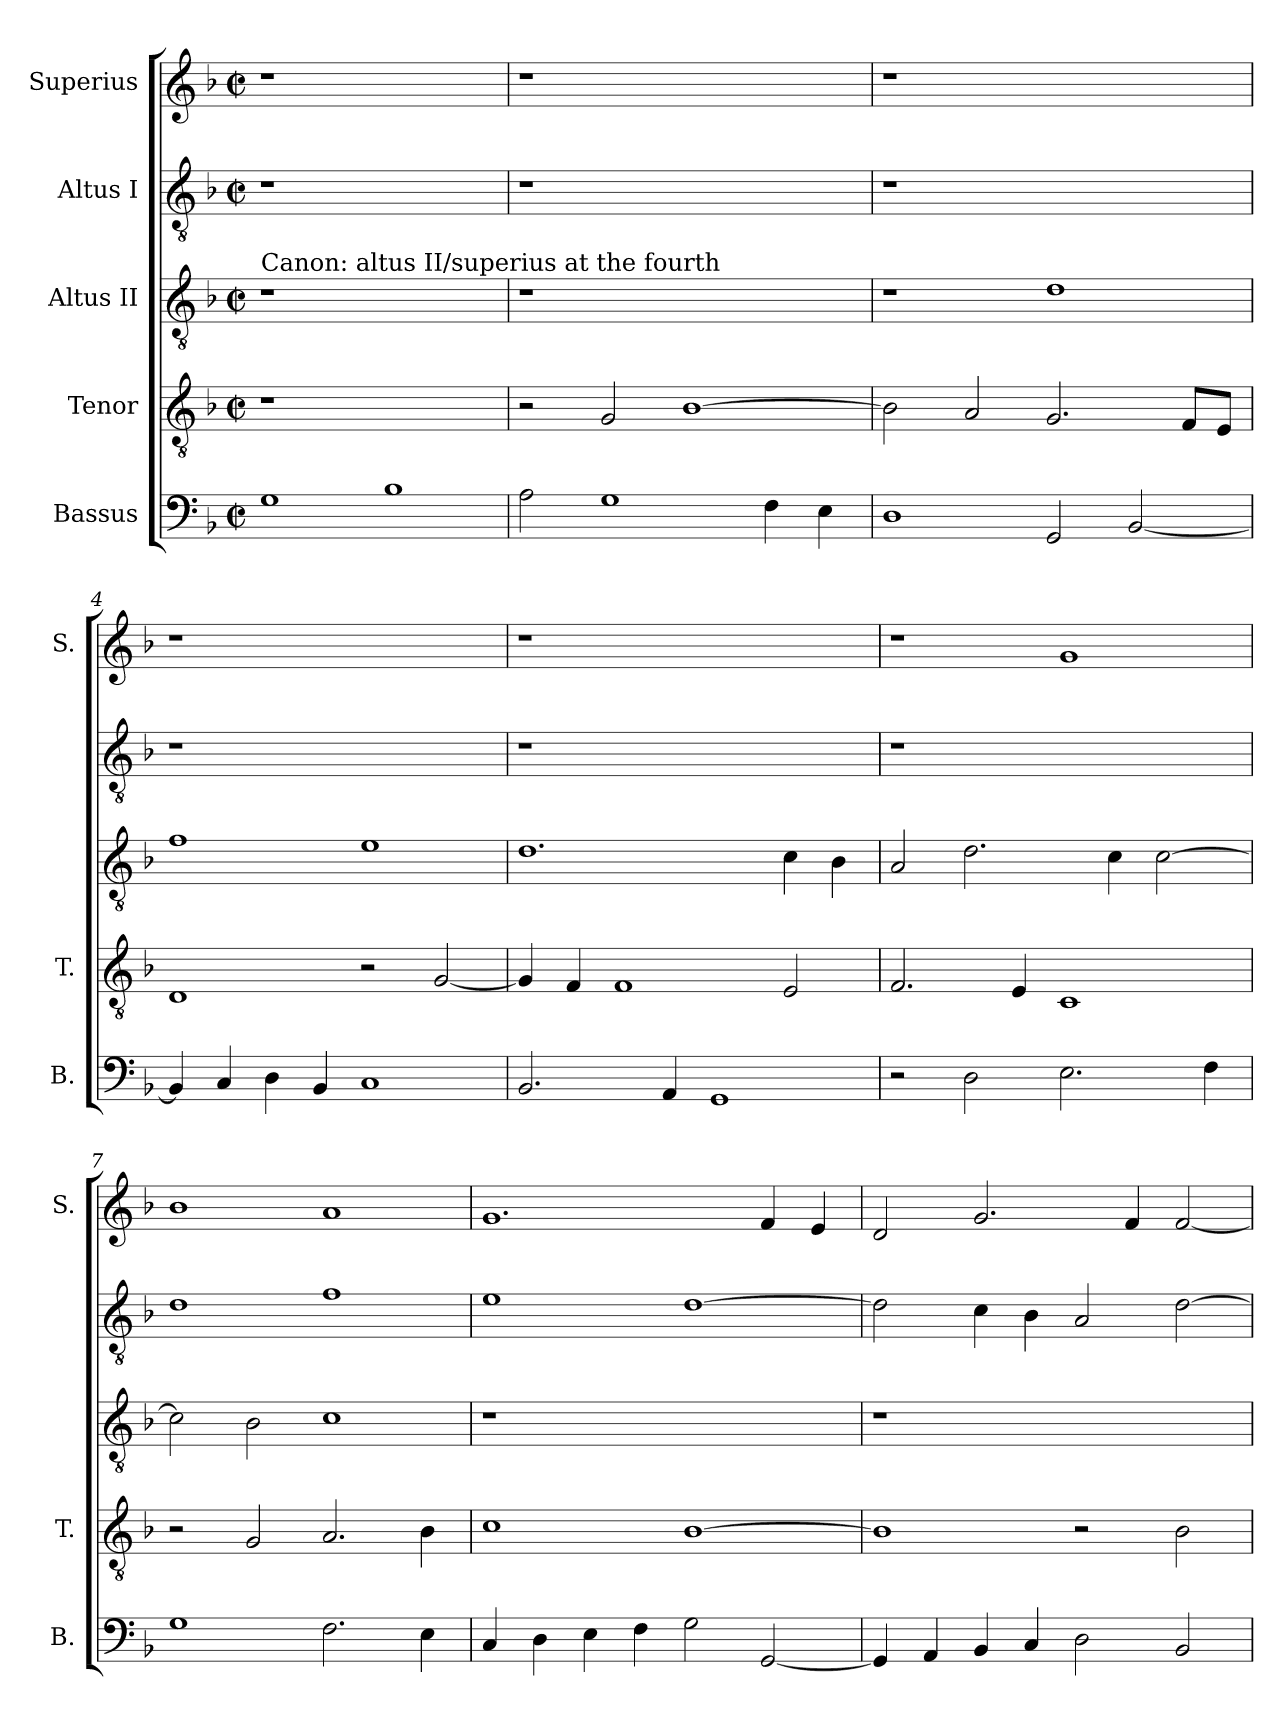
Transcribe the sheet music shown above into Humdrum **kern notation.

**kern	**kern	**kern	**kern	**kern
*part5	*part4	*part3	*part2	*part1
*staff5	*staff4	*staff3	*staff2	*staff1
*I"Bassus	*I"Tenor	*I"Altus II	*I"Altus I	*I"Superius
*I'B.	*I'T.	*	*	*I'S.
!!LO:PB:g=z
*clefF4	*clefGv2	*clefGv2	*clefGv2	*clefG2
*	*ITrd7c12	*ITrd7c12	*ITrd7c12	*
*k[b-]	*k[b-]	*k[b-]	*k[b-]	*k[b-]
*F:	*F:	*F:	*F:	*F:
*M2/2	*M2/2	*M2/2	*M2/2	*M2/2
*met(c|)	*met(c|)	*met(c|)	*met(c|)	*met(c|)
=1	=1	=1	=1	=1
!	!	!LO:TX:a:t=Canon&colon; altus II/superius at the fourth	!	!
!	!LO:N:vis=1	!LO:N:vis=1	!LO:N:vis=1	!LO:N:vis=1
1Gi	1r	1r	1r	1r
1B-i	1ryy	1ryy	1ryy	1ryy
=2	=2	=2	=2	=2
!	!	!LO:N:vis=1	!LO:N:vis=1	!LO:N:vis=1
2Ai\	2r	1r	1r	1r
1Gi	2GGi/	.	.	.
.	[>1BB-i	1ryy	1ryy	1ryy
4Fi\	.	.	.	.
4Ei\	.	.	.	.
=3	=3	=3	=3	=3
!	!	!	!LO:N:vis=1	!LO:N:vis=1
1Di	2BB-i\]	1r	1r	1r
.	2AAi/	.	.	.
2GGi/	2.GGi/	1Di	1ryy	1ryy
[<2BB-i/	.	.	.	.
.	8FFi/L	.	.	.
.	8EEi/J	.	.	.
=4	=4	=4	=4	=4
!	!	!	!LO:N:vis=1	!LO:N:vis=1
4BB-i/]	1DDi	1Fi	1r	1r
4Ci/	.	.	.	.
4Di\	.	.	.	.
4BB-i/	.	.	.	.
1Ci	2r	1Ei	1ryy	1ryy
.	[<2GGi/	.	.	.
=5	=5	=5	=5	=5
!	!	!	!LO:N:vis=1	!LO:N:vis=1
2.BB-i/	4GGi/]	1.Di	1r	1r
.	4FFi/	.	.	.
.	1FFi	.	.	.
4AAi/	.	.	.	.
1GGi	.	.	1ryy	1ryy
.	2EEi/	4Ci\	.	.
.	.	4BB-i\	.	.
!!LO:LB:g=z
=6	=6	=6	=6	=6
!	!	!	!LO:N:vis=1	!
2r	2.FFi/	2AAi/	1r	1r
2Di\	.	2.Di\	.	.
.	4EEi/	.	.	.
2.Ei\	1CCi	.	1ryy	1gi
.	.	4Ci\	.	.
.	.	[>2Ci\	.	.
4Fi\	.	.	.	.
=7	=7	=7	=7	=7
1Gi	2r	2Ci\]	1Di	1b-i
.	2GGi/	2BB-i\	.	.
2.Fi\	2.AAi/	1Ci	1Fi	1ai
4Ei\	4BB-i\	.	.	.
=8	=8	=8	=8	=8
!	!	!LO:N:vis=1	!	!
4Ci/	1Ci	1r	1Ei	1.gi
4Di\	.	.	.	.
4Ei\	.	.	.	.
4Fi\	.	.	.	.
2Gi\	[>1BB-i	1ryy	[>1Di	.
[<2GGi/	.	.	.	4fi/
.	.	.	.	4ei/
=9	=9	=9	=9	=9
!	!	!LO:N:vis=1	!	!
4GGi/]	1BB-i]	1r	2Di\]	2di/
4AAi/	.	.	.	.
4BB-i/	.	.	4Ci\	2.gi/
4Ci/	.	.	4BB-i\	.
2Di\	2r	1ryy	2AAi/	.
.	.	.	.	4fi/
2BB-i/	2BB-i\	.	[>2Di\	[<2fi/
=	=	=	=	=
*-	*-	*-	*-	*-
